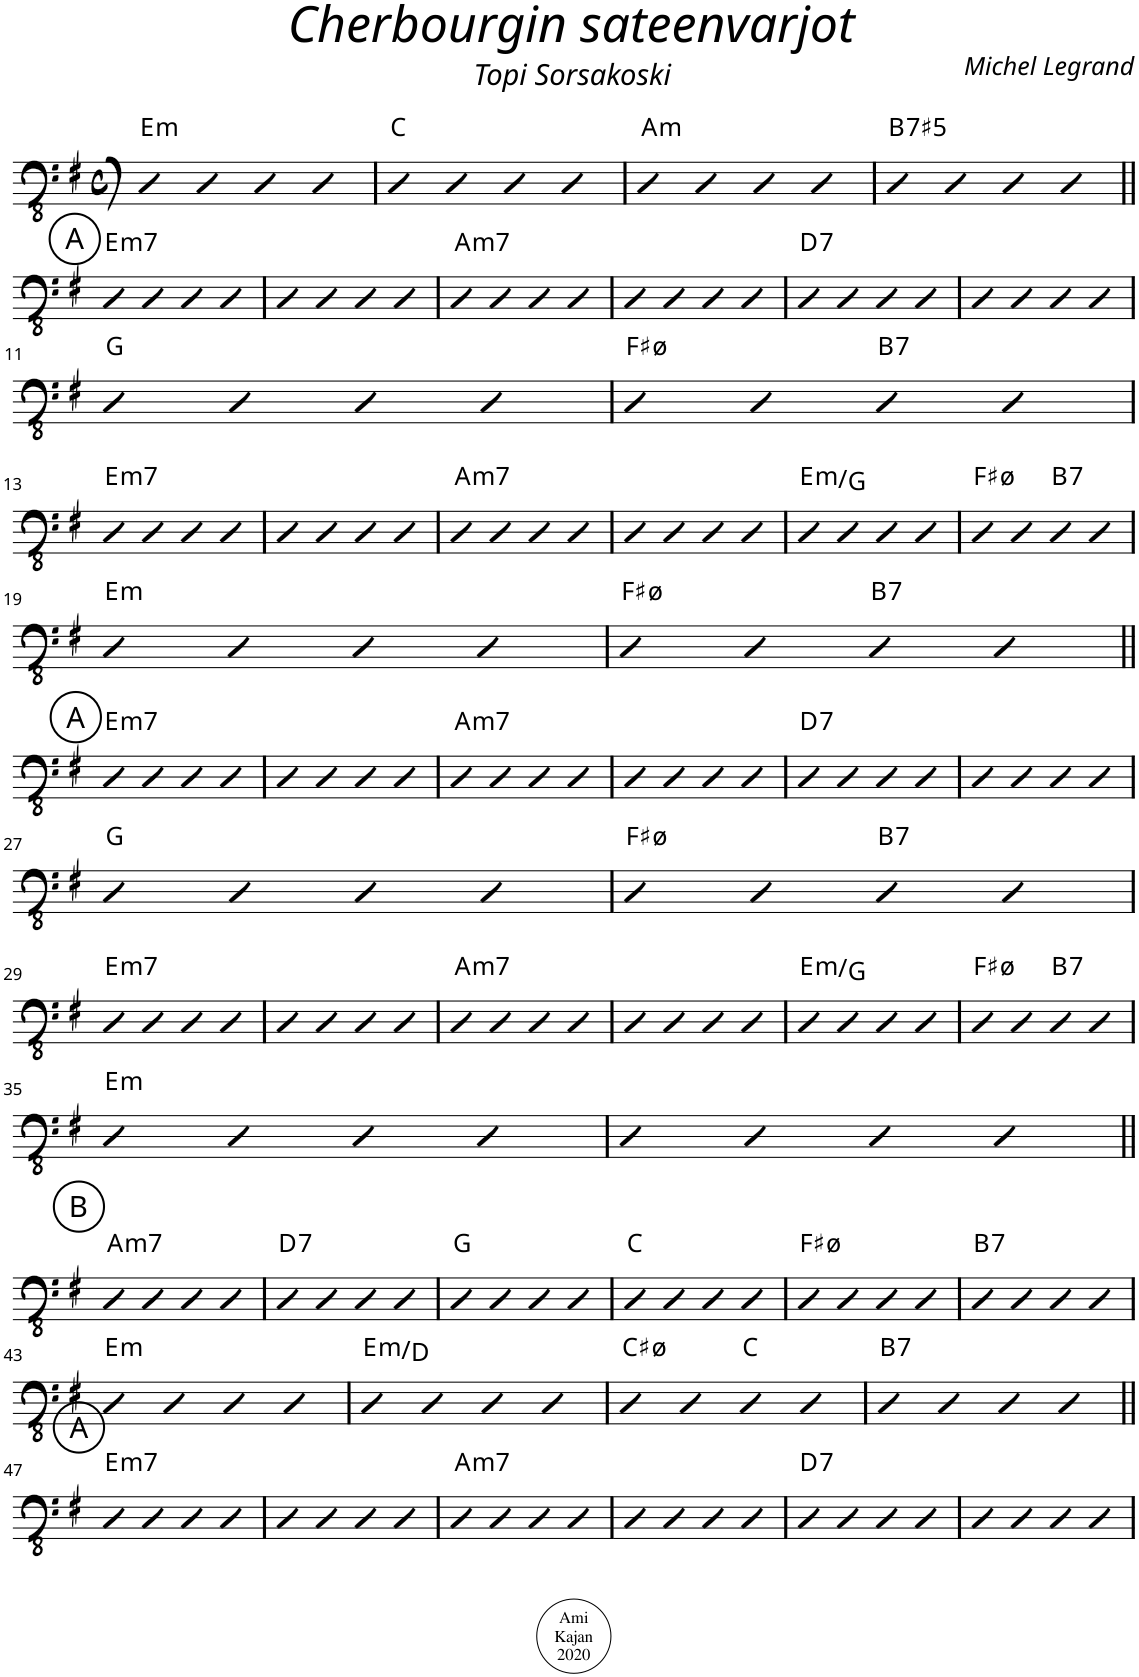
**kern	**harte
*part1	*part1
*staff1	*
*I"Acoustic Bass	*
*I'Bass	*
*clefFv4	*
*k[f#]	*
*M4/4	*
*met(c)	*
=1	=1
!	!LO:H:kt=m
4FF#	E:min
4FF#	.
4FF#	.
4FF#	.
=2	=2
4FF#	C:maj
4FF#	.
4FF#	.
4FF#	.
=3	=3
!	!LO:H:kt=m
4FF#	A:min
4FF#	.
4FF#	.
4FF#	.
=4	=4
!	!LO:H:kt=7
4FF#	B:(3,#5,b7)
4FF#	.
4FF#	.
4FF#	.
!!LO:LB:g=z
!!LO:REH:place=s1:a:cj:enc=circle:fs=14:t=A
=5||	=5||
!	!LO:H:kt=m7
4FF#	E:min7
4FF#	.
4FF#	.
4FF#	.
=6	=6
4FF#	.
4FF#	.
4FF#	.
4FF#	.
=7	=7
!	!LO:H:kt=m7
4FF#	A:min7
4FF#	.
4FF#	.
4FF#	.
=8	=8
4FF#	.
4FF#	.
4FF#	.
4FF#	.
=9	=9
!	!LO:H:kt=7
4FF#	D:7
4FF#	.
4FF#	.
4FF#	.
=10	=10
4FF#	.
4FF#	.
4FF#	.
4FF#	.
!!LO:LB:g=z
=11	=11
4FF#	G:maj
4FF#	.
4FF#	.
4FF#	.
=12	=12
4FF#	F#:hdim7
4FF#	.
!	!LO:H:kt=7
4FF#	B:7
4FF#	.
!!LO:LB:g=z
=13	=13
!	!LO:H:kt=m7
4FF#	E:min7
4FF#	.
4FF#	.
4FF#	.
=14	=14
4FF#	.
4FF#	.
4FF#	.
4FF#	.
=15	=15
!	!LO:H:kt=m7
4FF#	A:min7
4FF#	.
4FF#	.
4FF#	.
=16	=16
4FF#	.
4FF#	.
4FF#	.
4FF#	.
=17	=17
!	!LO:H:kt=m
4FF#	E:min/b3
4FF#	.
4FF#	.
4FF#	.
=18	=18
4FF#	F#:hdim7
4FF#	.
!	!LO:H:kt=7
4FF#	B:7
4FF#	.
!!LO:LB:g=z
=19	=19
!	!LO:H:kt=m
4FF#	E:min
4FF#	.
4FF#	.
4FF#	.
=20	=20
4FF#	F#:hdim7
4FF#	.
!	!LO:H:kt=7
4FF#	B:7
4FF#	.
!!LO:LB:g=z
!!LO:REH:place=s1:a:cj:enc=circle:fs=14:t=A
=21||	=21||
!	!LO:H:kt=m7
4FF#	E:min7
4FF#	.
4FF#	.
4FF#	.
=22	=22
4FF#	.
4FF#	.
4FF#	.
4FF#	.
=23	=23
!	!LO:H:kt=m7
4FF#	A:min7
4FF#	.
4FF#	.
4FF#	.
=24	=24
4FF#	.
4FF#	.
4FF#	.
4FF#	.
=25	=25
!	!LO:H:kt=7
4FF#	D:7
4FF#	.
4FF#	.
4FF#	.
=26	=26
4FF#	.
4FF#	.
4FF#	.
4FF#	.
!!LO:LB:g=z
=27	=27
4FF#	G:maj
4FF#	.
4FF#	.
4FF#	.
=28	=28
4FF#	F#:hdim7
4FF#	.
!	!LO:H:kt=7
4FF#	B:7
4FF#	.
!!LO:LB:g=z
=29	=29
!	!LO:H:kt=m7
4FF#	E:min7
4FF#	.
4FF#	.
4FF#	.
=30	=30
4FF#	.
4FF#	.
4FF#	.
4FF#	.
=31	=31
!	!LO:H:kt=m7
4FF#	A:min7
4FF#	.
4FF#	.
4FF#	.
=32	=32
4FF#	.
4FF#	.
4FF#	.
4FF#	.
=33	=33
!	!LO:H:kt=m
4FF#	E:min/b3
4FF#	.
4FF#	.
4FF#	.
=34	=34
4FF#	F#:hdim7
4FF#	.
!	!LO:H:kt=7
4FF#	B:7
4FF#	.
!!LO:LB:g=z
=35	=35
!	!LO:H:kt=m
4FF#	E:min
4FF#	.
4FF#	.
4FF#	.
=36	=36
4FF#	.
4FF#	.
4FF#	.
4FF#	.
!!LO:LB:g=z
!!LO:REH:place=s1:a:cj:enc=circle:fs=14:t=B
=37||	=37||
!	!LO:H:kt=m7
4FF#	A:min7
4FF#	.
4FF#	.
4FF#	.
=38	=38
!	!LO:H:kt=7
4FF#	D:7
4FF#	.
4FF#	.
4FF#	.
=39	=39
4FF#	G:maj
4FF#	.
4FF#	.
4FF#	.
=40	=40
4FF#	C:maj
4FF#	.
4FF#	.
4FF#	.
=41	=41
4FF#	F#:hdim7
4FF#	.
4FF#	.
4FF#	.
=42	=42
!	!LO:H:kt=7
4FF#	B:7
4FF#	.
4FF#	.
4FF#	.
!!LO:LB:g=z
=43	=43
!	!LO:H:kt=m
4FF#	E:min
4FF#	.
4FF#	.
4FF#	.
=44	=44
!	!LO:H:kt=m
4FF#	E:min/b7
4FF#	.
4FF#	.
4FF#	.
=45	=45
4FF#	C#:hdim7
4FF#	.
4FF#	C:maj
4FF#	.
=46	=46
!	!LO:H:kt=7
4FF#	B:7
4FF#	.
4FF#	.
4FF#	.
!!LO:LB:g=z
!!LO:REH:place=s1:a:cj:enc=circle:fs=14:t=A
=47||	=47||
!	!LO:H:kt=m7
4FF#	E:min7
4FF#	.
4FF#	.
4FF#	.
=48	=48
4FF#	.
4FF#	.
4FF#	.
4FF#	.
=49	=49
!	!LO:H:kt=m7
4FF#	A:min7
4FF#	.
4FF#	.
4FF#	.
=50	=50
4FF#	.
4FF#	.
4FF#	.
4FF#	.
=51	=51
!	!LO:H:kt=7
4FF#	D:7
4FF#	.
4FF#	.
4FF#	.
=52	=52
4FF#	.
4FF#	.
4FF#	.
4FF#	.
=	=
*-	*-
